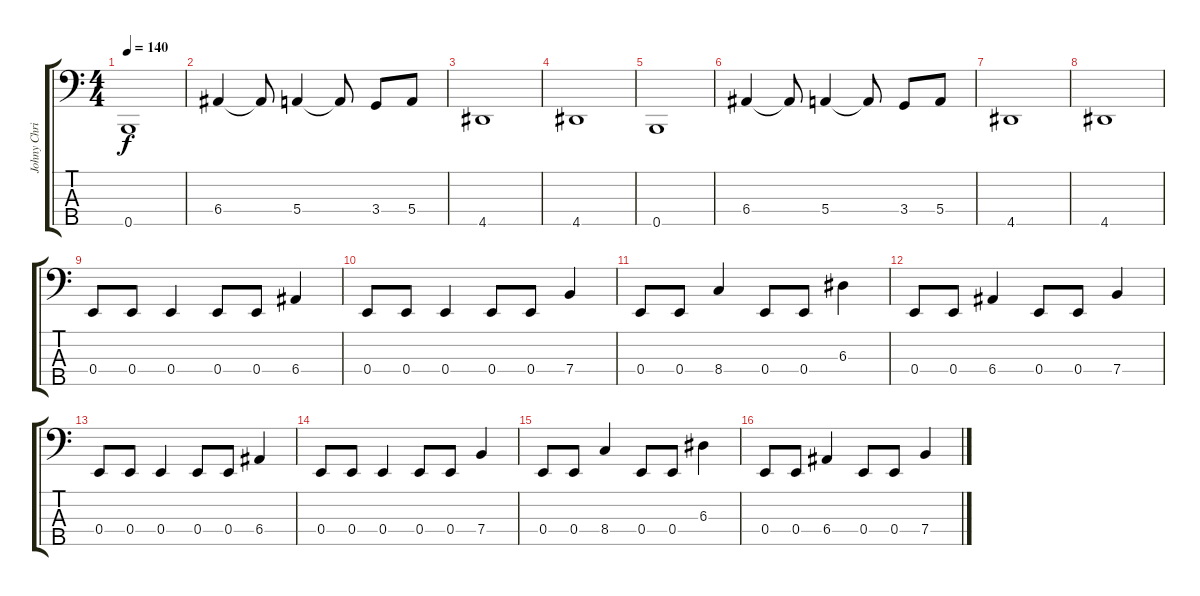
\track ("Johny Christ" "Johny Chri") {instrument electricbasspick}
\staff {score tabs}
\tuning (G2 D2 A1 E1 B0) {hide}
\ts (4 4)
\tempo 140
\clef f4
\ks c
0.5.1{dy f} |
6.4.4 6.4{t}.8 5.4.4 5.4{t}.8 3.4.8 5.4.8 |
4.5.1 |
4.5.1 |
0.5.1 |
6.4.4 6.4{t}.8 5.4.4 5.4{t}.8 3.4.8 5.4.8 |
4.5.1 |
4.5.1 |
0.4.8 0.4.8 0.4.4 0.4.8 0.4.8 6.4.4 |
0.4.8 0.4.8 0.4.4 0.4.8 0.4.8 7.4.4 |
0.4.8 0.4.8 8.4.4 0.4.8 0.4.8 6.3.4 |
0.4.8 0.4.8 6.4.4 0.4.8 0.4.8 7.4.4 |
0.4.8 0.4.8 0.4.4 0.4.8 0.4.8 6.4.4 |
0.4.8 0.4.8 0.4.4 0.4.8 0.4.8 7.4.4 |
0.4.8 0.4.8 8.4.4 0.4.8 0.4.8 6.3.4 |
0.4.8 0.4.8 6.4.4 0.4.8 0.4.8 7.4.4
